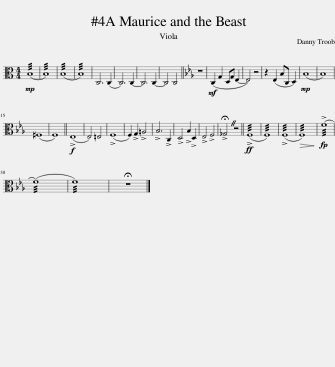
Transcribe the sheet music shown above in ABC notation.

X:1
L:1/8
M:4/4
I:linebreak $
K:C
V:1 alto
V:1
!mp! (!///!B,8 | !///!B,8) | (!///!B,8 | !///!B,8) | C,6 (C,2 | %5
 C,6) C,2- | C,6 C,2- | C,4 C,4 ||[K:Eb] z8 |!mf! (C,2 G,2 D,G, E,2- | %10
 E,4) z4 | z2 (E,2 B,C, D,2) |!mp! (B,8 | B,8) |$ (^F,8 | %15
 F,8) ||!f! (!>!E,8 | E,4) =E,4 | (!>!F,8 | F,2) !>!G,2 !>!=A,4 | %20
 !>!B,6 !>!C,2 | !>!D,4 !>!B,2 !>!D,2 | !>!E,4 !>!F,4 | !>!!fermata!_G,4 z4 ||!ff! (!///!!>!F,8 | %25
 !///!F,8) | (!///!!>!F,8 |!>(! !///!F,8)!>)! | (!///!!>!F8 |$ (!///!F8) | %30
 !///!F8) | !fermata!z8 |] %32
